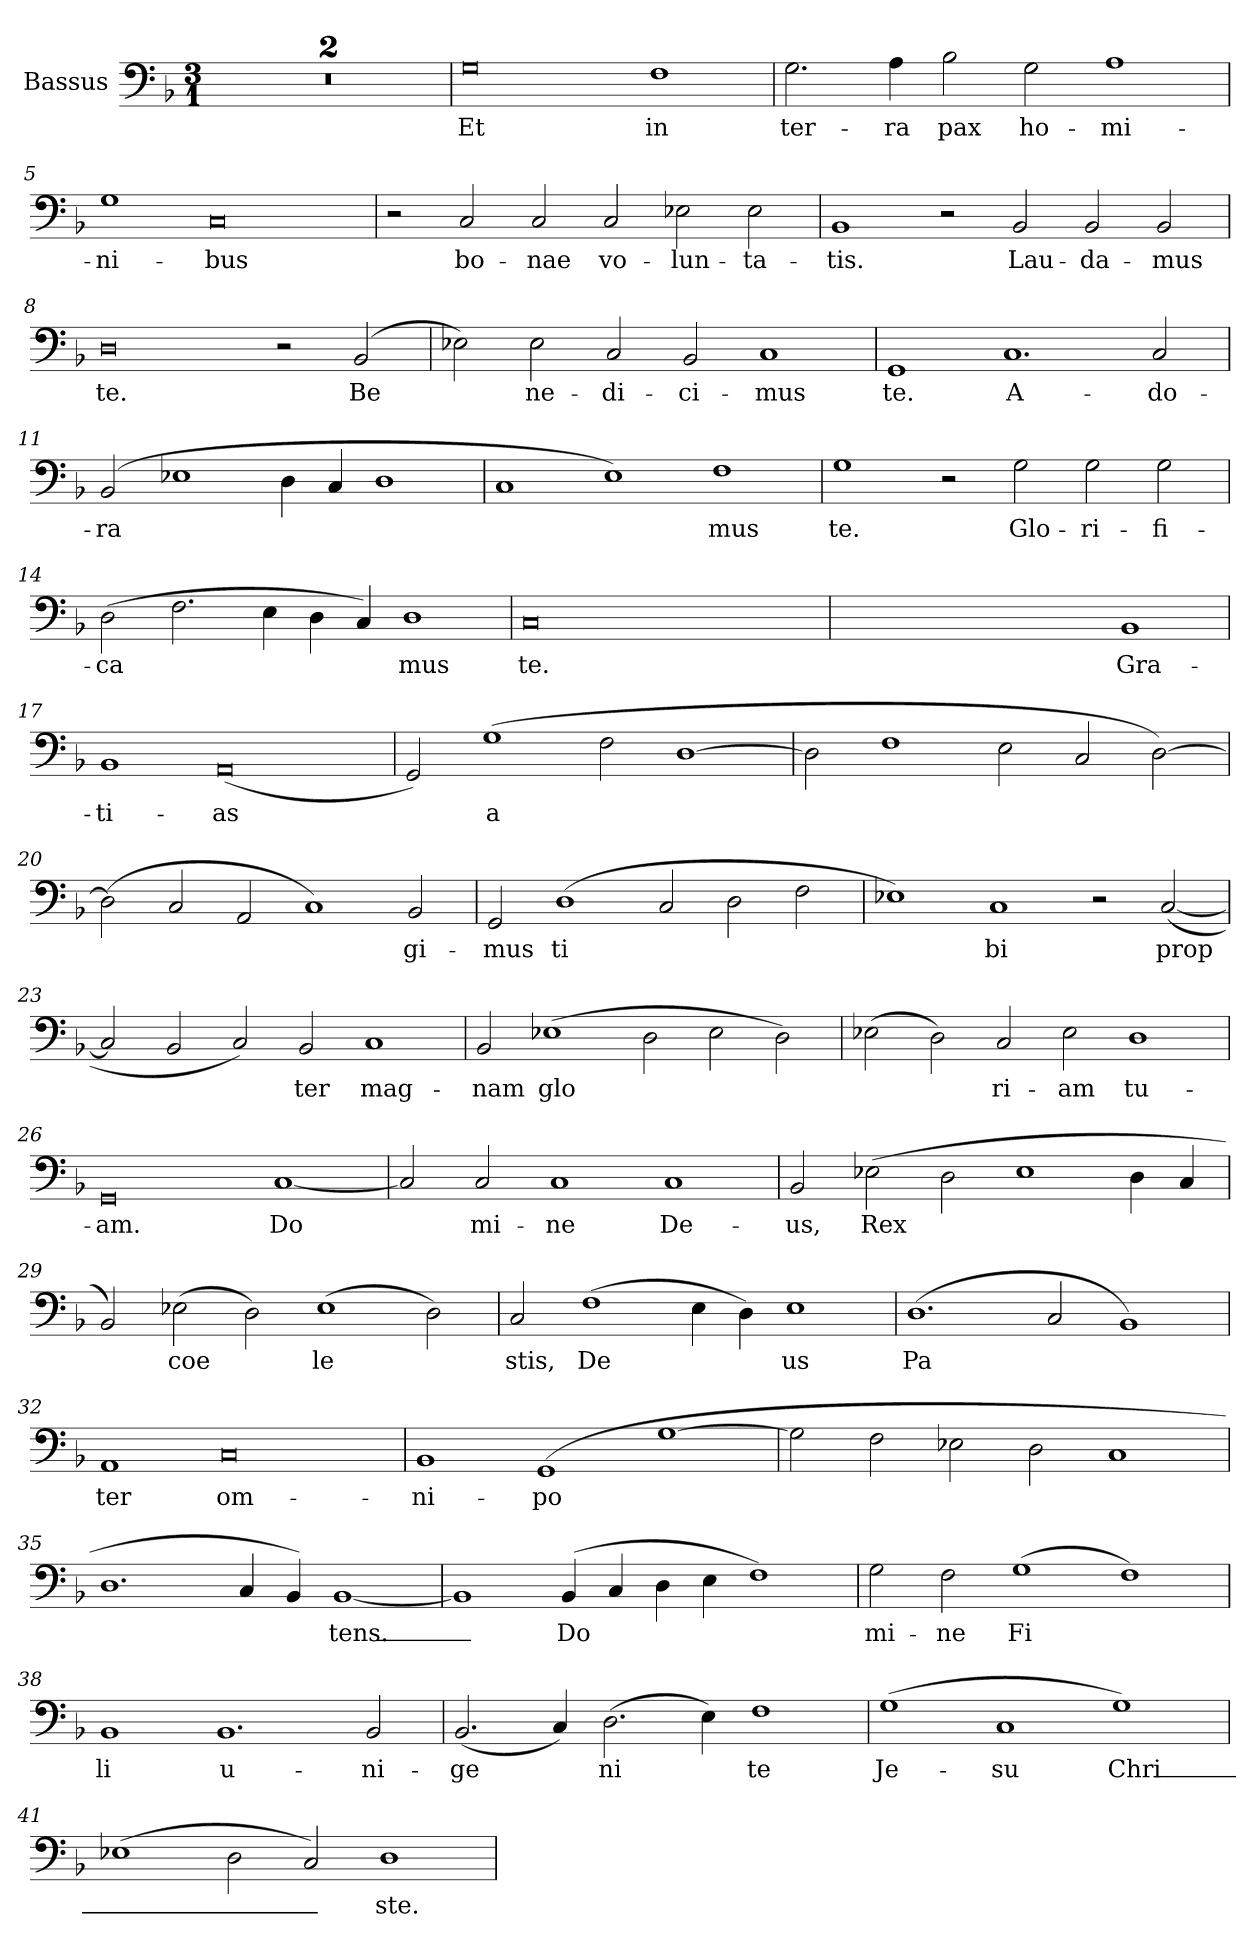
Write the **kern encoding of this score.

**kern	**text
*part1	*part1
*staff1	*staff1
*I"Bassus	*
*I'B	*
*clefF4	*
*k[b-]	*
*M3/1	*
=1	=1
0.ryy	.
=2	=2
0.ryy	.
=3	=3
!	!LO:LY:b
0G	Et
!	!LO:LY:b
1F	in
=4	=4
!	!LO:LY:b
2.G\	ter-
!	!LO:LY:b
4A\	ra
!	!LO:LY:b
2B-\	pax
!	!LO:LY:b
2G\	ho-
!	!LO:LY:b
1A	mi-
=5	=5
!	!LO:LY:b
1G	ni-
!	!LO:LY:b
0C	bus
!!LO:LB:g=z
=6	=6
2r	.
!	!LO:LY:b
2C/	bo-
!	!LO:LY:b
2C/	nae
!	!LO:LY:b
2C/	vo-
!	!LO:LY:b
2E-X\	lun-
!	!LO:LY:b
2E-\	ta-
=7	=7
!	!LO:LY:b
1BB-	tis.
2r	.
!	!LO:LY:b
2BB-/	Lau-
!	!LO:LY:b
2BB-/	da-
!	!LO:LY:b
2BB-/	mus
=8	=8
!	!LO:LY:b
0D	te.
2r	.
!	!LO:LY:b
(2BB-/	Be
!!LO:LB:g=z
=9	=9
2E-X\)	.
!	!LO:LY:b
2E-\	ne-
!	!LO:LY:b
2C/	di-
!	!LO:LY:b
2BB-/	ci-
!	!LO:LY:b
1C	mus
!!LO:LB:g=z
=10	=10
!	!LO:LY:b
1GG	te.
!	!LO:LY:b
1.C	A-
!	!LO:LY:b
2C/	do-
=11	=11
!	!LO:LY:b
(2BB-/	ra
1E-X	.
4D\	.
4C/	.
1D	.
=12	=12
1C	.
1E)	.
!	!LO:LY:b
1F	mus
=13	=13
!	!LO:LY:b
1G	te.
2r	.
!	!LO:LY:b
2G\	Glo-
!	!LO:LY:b
2G\	ri-
!	!LO:LY:b
2G\	fi-
!!LO:LB:g=z
=14	=14
!	!LO:LY:b
(2D\	ca
2.F\	.
4E\	.
4D\	.
4C/)	.
!	!LO:LY:b
1D	mus
!!LO:LB:g=z
=15	=15
!	!LO:LY:b
0C	te.
2ryy	.
2ryy	.
=16	=16
2ryy	.
2ryy	.
2ryy	.
2ryy	.
!	!LO:LY:b
1BB-	Gra-
=17	=17
!	!LO:LY:b
1BB-	ti-
!	!LO:LY:b
(0AA	as
=18	=18
2GG/)	.
!	!LO:LY:b
(1G	a
2F\	.
[1D	.
!!LO:LB:g=z
=19	=19
2D\]	.
1F	.
2E\	.
2C/	.
[2D\)	.
!!LO:LB:g=z
=20	=20
(2D\]	.
2C/	.
2AA/	.
1C)	.
!	!LO:LY:b
2BB-/	gi-
=21	=21
!	!LO:LY:b
2GG/	mus
!	!LO:LY:b
(1D	ti
2C/	.
2D\	.
2F\	.
=22	=22
1E-X)	.
!	!LO:LY:b
1C	bi
2r	.
!	!LO:LY:b
([2C/	prop
!!LO:LB:g=z
=23	=23
2C/]	.
2BB-/	.
2C/)	.
!	!LO:LY:b
2BB-/	ter
!	!LO:LY:b
1C	mag-
=24	=24
!	!LO:LY:b
2BB-/	nam
!	!LO:LY:b
(1E-X	glo
2D\	.
2E-\	.
2D\)	.
!!LO:LB:g=z
=25	=25
(2E-X\	.
2D\)	.
!	!LO:LY:b
2C/	ri-
!	!LO:LY:b
2E-\	am
!	!LO:LY:b
1D	tu-
=26	=26
!	!LO:LY:b
0GG	am.
!	!LO:LY:b
[1C	Do
=27	=27
2C/]	.
!	!LO:LY:b
2C/	mi-
!	!LO:LY:b
1C	ne
!	!LO:LY:b
1C	De-
=28	=28
!	!LO:LY:b
2BB-/	us,
!	!LO:LY:b
(2E-X\	Rex
2D\	.
1E-	.
4D\	.
4C/	.
!!LO:LB:g=z
=29	=29
2BB-/)	.
!	!LO:LY:b
(2E-X\	coe
2D\)	.
!	!LO:LY:b
(1E-	le
2D\)	.
!!LO:LB:g=z
=30	=30
!	!LO:LY:b
2C/	stis,
!	!LO:LY:b
(1F	De
4E\	.
4D\)	.
!	!LO:LY:b
1E	us
=31	=31
!	!LO:LY:b
(1.D	Pa
2C/	.
1BB-)	.
=32	=32
!	!LO:LY:b
1AA	ter
!	!LO:LY:b
0C	om-
=33	=33
!	!LO:LY:b
1BB-	ni-
!	!LO:LY:b
(1GG	po
[1G	.
!!LO:PB:g=z
=34	=34
2G\]	.
2F\	.
2E-X\	.
2D\	.
1C	.
=35	=35
1.D	.
4C/	.
4BB-/)	.
!	!LO:LY:b
[1BB-	tens._-
!!LO:LB:g=z
=36	=36
!	!LO:LY:b
1BB-]	_
!	!LO:LY:b
(4BB-/	Do
4C/	.
4D\	.
4E\	.
1F)	.
=37	=37
!	!LO:LY:b
2G\	mi-
!	!LO:LY:b
2F\	ne
!	!LO:LY:b
(1G	Fi
1F)	.
=38	=38
!	!LO:LY:b
1BB-	li
!	!LO:LY:b
1.BB-	u-
!	!LO:LY:b
2BB-/	ni-
!!LO:LB:g=z
=39	=39
!	!LO:LY:b
(2.BB-/	ge
4C/)	.
!	!LO:LY:b
(2.D\	ni
4E\)	.
!	!LO:LY:b
1F	te
=40	=40
!	!LO:LY:b
(1G	Je-
!	!LO:LY:b
1C	su
!	!LO:LY:b
1G)	Chri_-
!!LO:LB:g=z
=41	=41
(1E-X	.
2D\	.
2C/)	.
!	!LO:LY:b
1D	ste.
=	=
*-	*-
